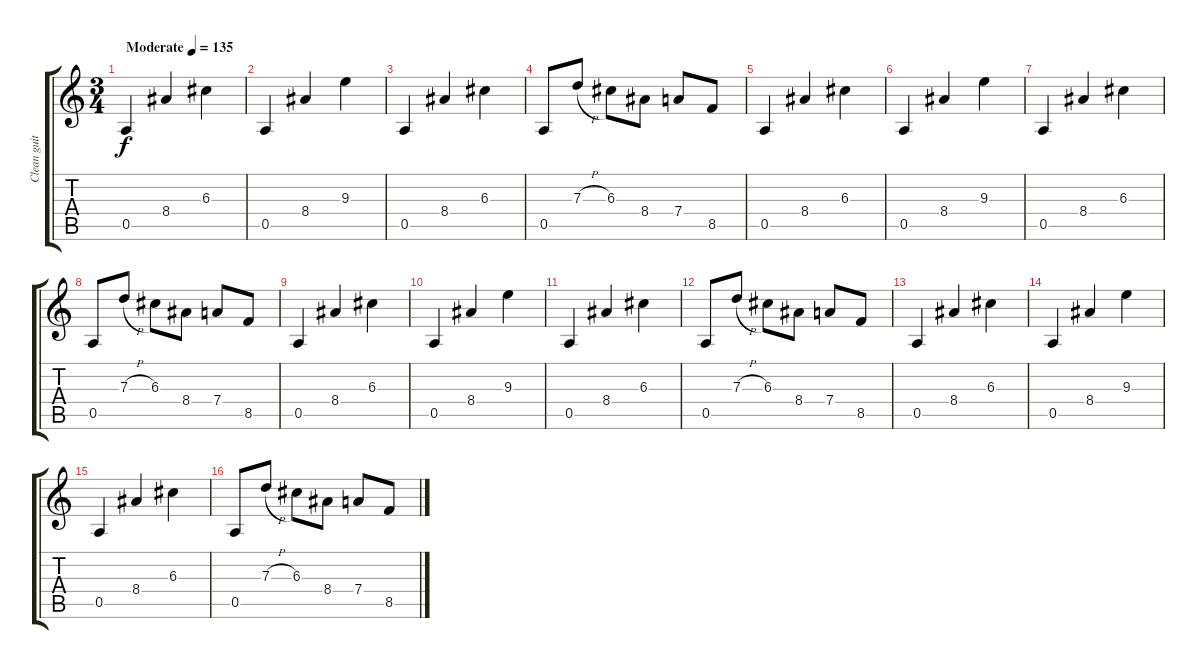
\track ("Clean guitar" "Clean guit") {instrument acousticguitarsteel}
\staff {score tabs}
\tuning (E4 B3 G3 D3 A2 E2) {hide}
\ts (3 4)
\tempo (135 "Moderate")
\clef g2
\ks c
0.5.4{dy f instrument acousticguitarsteel} 8.4.4 6.3.4 |
0.5.4 8.4.4 9.3.4 |
0.5.4 8.4.4 6.3.4 |
0.5.8 7.3{h}.8 6.3.8 8.4.8 7.4.8 8.5.8 |
0.5.4 8.4.4 6.3.4 |
0.5.4 8.4.4 9.3.4 |
0.5.4 8.4.4 6.3.4 |
0.5.8 7.3{h}.8 6.3.8 8.4.8 7.4.8 8.5.8 |
0.5.4 8.4.4 6.3.4 |
0.5.4 8.4.4 9.3.4 |
0.5.4 8.4.4 6.3.4 |
0.5.8 7.3{h}.8 6.3.8 8.4.8 7.4.8 8.5.8 |
0.5.4 8.4.4 6.3.4 |
0.5.4 8.4.4 9.3.4 |
0.5.4 8.4.4 6.3.4 |
0.5.8 7.3{h}.8 6.3.8 8.4.8 7.4.8 8.5.8
